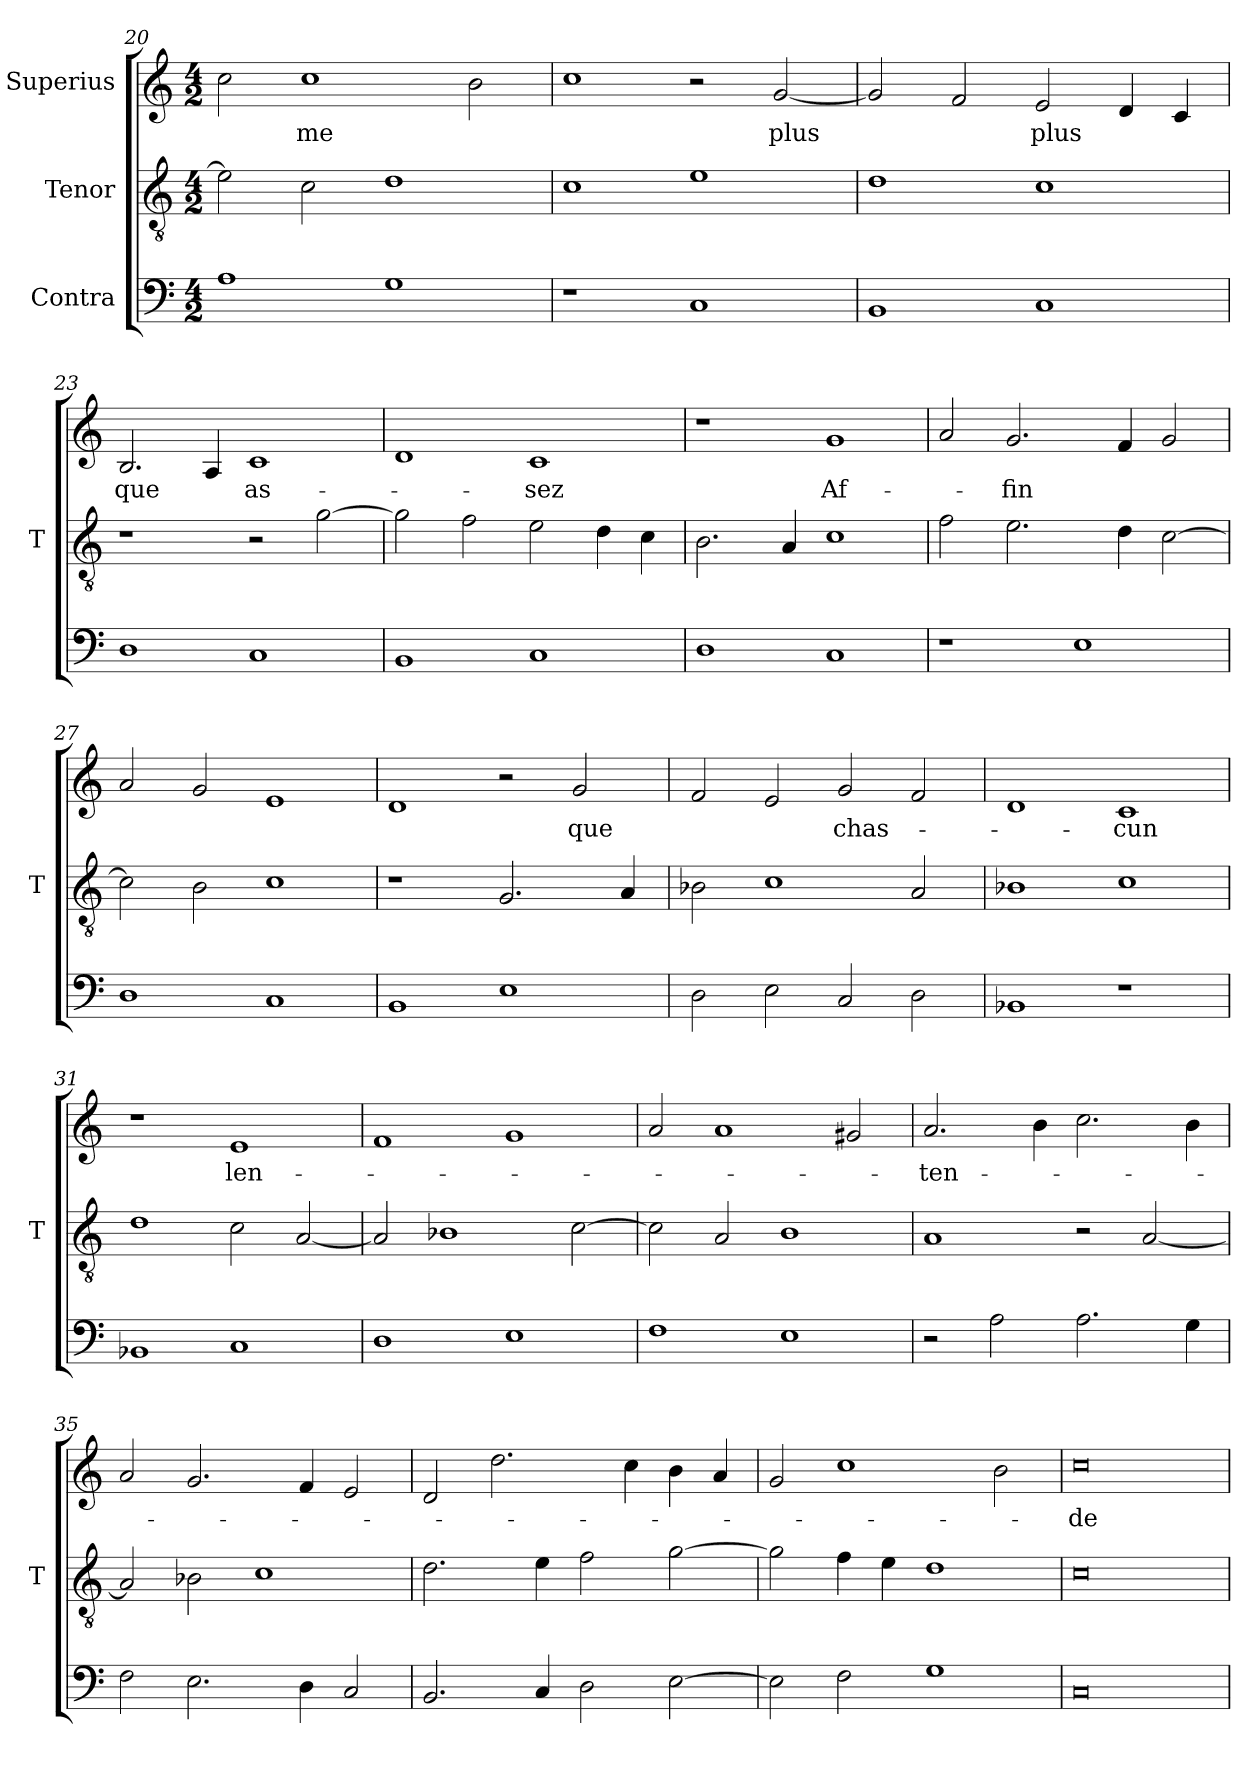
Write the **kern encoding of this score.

**kern	**kern	**kern	**text
*part3	*part2	*part1	*part1
*staff3	*staff2	*staff1	*staff1
*I"Contra	*I"Tenor	*I"Superius	*
*	*I'T	*	*
*clefF4	*clefGv2	*clefG2	*
*M4/2	*M4/2	*M4/2	*
=20	=20	=20	=20
1A	2e]	2cc	.
.	2c	1cc	-me
1G	1d	.	.
.	.	2b	.
=21	=21	=21	=21
1r	1c	1cc	.
1C	1e	2r	.
.	.	[2g	-plus
=22	=22	=22	=22
1BB	1d	2g]	.
.	.	2f	.
1C	1c	2e	-plus
.	.	4d	.
.	.	4c	.
=23	=23	=23	=23
1D	1r	2.B	-que
.	.	4A	.
1C	2r	1c	as-
.	[2g	.	.
=24	=24	=24	=24
1BB	2g]	1d	.
.	2f	.	.
1C	2e	1c	-sez
.	4d	.	.
.	4c	.	.
=25	=25	=25	=25
1D	2.B	1r	.
.	4A	.	.
1C	1c	1g	Af-
=26	=26	=26	=26
1r	2f	2a	.
.	2.e	2.g	-fin
1E	.	.	.
.	4d	4f	.
.	[2c	2g	.
=27	=27	=27	=27
1D	2c]	2a	.
.	2B	2g	.
1C	1c	1e	.
=28	=28	=28	=28
1BB	1r	1d	.
1E	2.G	2r	.
.	.	2g	-que
.	4A	.	.
=29	=29	=29	=29
2D	2B-X	2f	.
2E	1c	2e	.
2C	.	2g	chas-
2D	2A	2f	.
=30	=30	=30	=30
1BB-X	1B-X	1d	.
1r	1c	1c	-cun
=31	=31	=31	=31
1BB-X	1d	1r	.
1C	2c	1e	len-
.	[2A	.	.
=32	=32	=32	=32
1D	2A]	1f	.
.	1B-X	.	.
1E	.	1g	.
.	[2c	.	.
=33	=33	=33	=33
1F	2c]	2a	.
.	2A	1a	.
1E	1B	.	.
.	.	2g#X	.
=34	=34	=34	=34
2r	1A	2.a	-ten-
2A	.	.	.
.	.	4b	.
2.A	2r	2.cc	.
.	[2A	.	.
4G	.	4b	.
=35	=35	=35	=35
2F	2A]	2a	.
2.E	2B-X	2.g	.
.	1c	.	.
4D	.	4f	.
2C	.	2e	.
=36	=36	=36	=36
2.BB	2.d	2d	.
.	.	2.dd	.
4C	4e	.	.
2D	2f	.	.
.	.	4cc	.
[2E	[2g	4b	.
.	.	4a	.
=37	=37	=37	=37
2E]	2g]	2g	.
2F	4f	1cc	.
.	4e	.	.
1G	1d	.	.
.	.	2b	.
=38	=38	=38	=38
0C	0c	0cc	-de
=	=	=	=
*-	*-	*-	*-
